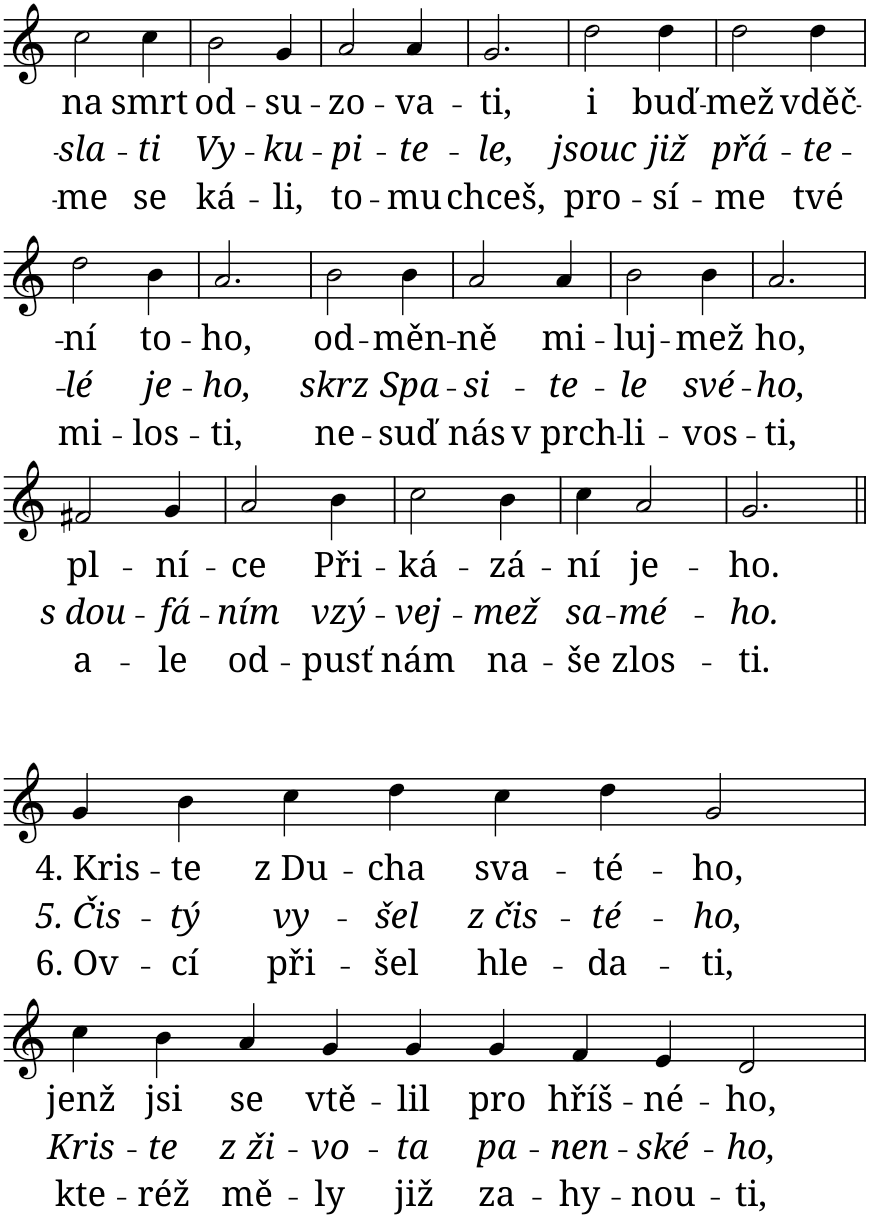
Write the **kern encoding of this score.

**kern	**text	**text	**text
*part1	*part1	*part1	*part1
*staff1	*staff1	*staff1	*staff1
*I"Piano	*	*	*
*I'Pno.	*	*	*
!!LO:PB:g=z
*clefG2	*	*	*
*k[]	*	*	*
*M3/4	*	*	*
=13	=13	=13	=13
!	!LO:LY:b	!LO:LY:b	!LO:LY:b
2cc\	na	-sla-	-me
!	!LO:LY:b	!LO:LY:b	!LO:LY:b
4cc\	smrt	-ti	se
=14	=14	=14	=14
!	!LO:LY:b	!LO:LY:b	!LO:LY:b
2b\	od-	Vy-	ká-
!	!LO:LY:b	!LO:LY:b	!LO:LY:b
4g/	-su-	-ku-	-li,
=15	=15	=15	=15
!	!LO:LY:b	!LO:LY:b	!LO:LY:b
2a/	-zo-	-pi-	to-
!	!LO:LY:b	!LO:LY:b	!LO:LY:b
4a/	-va-	-te-	-mu
=16	=16	=16	=16
!	!LO:LY:b	!LO:LY:b	!LO:LY:b
2.g/	-ti,	-le,	chceš,
=17	=17	=17	=17
!	!LO:LY:b	!LO:LY:b	!LO:LY:b
2dd\	i	jsouc	pro-
!	!LO:LY:b	!LO:LY:b	!LO:LY:b
4dd\	buď-	již	-sí-
=18	=18	=18	=18
!	!LO:LY:b	!LO:LY:b	!LO:LY:b
2dd\	-mež	přá-	-me
!	!LO:LY:b	!LO:LY:b	!LO:LY:b
4dd\	vděč-	-te-	tvé
!!LO:LB:g=z
=19	=19	=19	=19
!	!LO:LY:b	!LO:LY:b	!LO:LY:b
2dd\	-ní	-lé	mi-
!	!LO:LY:b	!LO:LY:b	!LO:LY:b
4b\	to-	je-	-los-
=20	=20	=20	=20
!	!LO:LY:b	!LO:LY:b	!LO:LY:b
2.a/	-ho,	-ho,	-ti,
=21	=21	=21	=21
!	!LO:LY:b	!LO:LY:b	!LO:LY:b
2b\	od-	skrz	ne-
!	!LO:LY:b	!LO:LY:b	!LO:LY:b
4b\	-měn-	Spa-	-suď
=22	=22	=22	=22
!	!LO:LY:b	!LO:LY:b	!LO:LY:b
2a/	ně	-si-	nás
!	!LO:LY:b	!LO:LY:b	!LO:LY:b
4a/	mi-	-te-	v prch-
=23	=23	=23	=23
!	!LO:LY:b	!LO:LY:b	!LO:LY:b
2b\	-luj-	-le	-li-
!	!LO:LY:b	!LO:LY:b	!LO:LY:b
4b\	-mež	své-	-vos-
=24	=24	=24	=24
!	!LO:LY:b	!LO:LY:b	!LO:LY:b
2.a/	ho,	-ho,	-ti,
!!LO:LB:g=z
=25	=25	=25	=25
!	!LO:LY:b	!LO:LY:b	!LO:LY:b
2f#X/	pl-	s dou-	a-
!	!LO:LY:b	!LO:LY:b	!LO:LY:b
4g/	-ní-	-fá-	-le
=26	=26	=26	=26
!	!LO:LY:b	!LO:LY:b	!LO:LY:b
2a/	-ce	-ním	od-
!	!LO:LY:b	!LO:LY:b	!LO:LY:b
4b\	Při-	vzý-	-pusť
=27	=27	=27	=27
!	!LO:LY:b	!LO:LY:b	!LO:LY:b
2cc\	-ká-	-vej-	nám
!	!LO:LY:b	!LO:LY:b	!LO:LY:b
4b\	-zá-	-mež	na-
=28	=28	=28	=28
!	!LO:LY:b	!LO:LY:b	!LO:LY:b
4cc\	-ní	sa-	-še
!	!LO:LY:b	!LO:LY:b	!LO:LY:b
2a/	je-	-mé-	zlos-
=29	=29	=29	=29
!	!LO:LY:b	!LO:LY:b	!LO:LY:b
2.g/	-ho.	-ho.	-ti.
!!LO:LB:g=z
=30||	=30||	=30||	=30||
*M4/2	*	*	*
!	!LO:LY:b	!LO:LY:b	!LO:LY:b
4g/	4. Kris-	5. Čis-	6. Ov-
!	!LO:LY:b	!LO:LY:b	!LO:LY:b
4b\	-te	-tý	-cí
!	!LO:LY:b	!LO:LY:b	!LO:LY:b
4cc\	z Du-	vy-	při-
!	!LO:LY:b	!LO:LY:b	!LO:LY:b
4dd\	-cha	-šel	-šel
!	!LO:LY:b	!LO:LY:b	!LO:LY:b
4cc\	sva-	z čis-	hle-
!	!LO:LY:b	!LO:LY:b	!LO:LY:b
4dd\	-té-	-té-	-da-
!	!LO:LY:b	!LO:LY:b	!LO:LY:b
2g/	-ho,	-ho,	-ti,
!!LO:LB:g=z
=31	=31	=31	=31
!	!LO:LY:b	!LO:LY:b	!LO:LY:b
4cc\	jenž	Kris-	kte-
!	!LO:LY:b	!LO:LY:b	!LO:LY:b
4b\	jsi	-te	-réž
!	!LO:LY:b	!LO:LY:b	!LO:LY:b
4a/	se	z ži-	mě-
!	!LO:LY:b	!LO:LY:b	!LO:LY:b
4g/	vtě-	-vo-	-ly
!	!LO:LY:b	!LO:LY:b	!LO:LY:b
4g/	-lil	-ta	již
!	!LO:LY:b	!LO:LY:b	!LO:LY:b
4g/	pro	pa-	za-
!	!LO:LY:b	!LO:LY:b	!LO:LY:b
4f/	hříš-	-nen-	-hy-
!	!LO:LY:b	!LO:LY:b	!LO:LY:b
4e/	-né-	-ské-	-nou-
!	!LO:LY:b	!LO:LY:b	!LO:LY:b
2d/	-ho,	-ho,	-ti,
=	=	=	=
*-	*-	*-	*-
